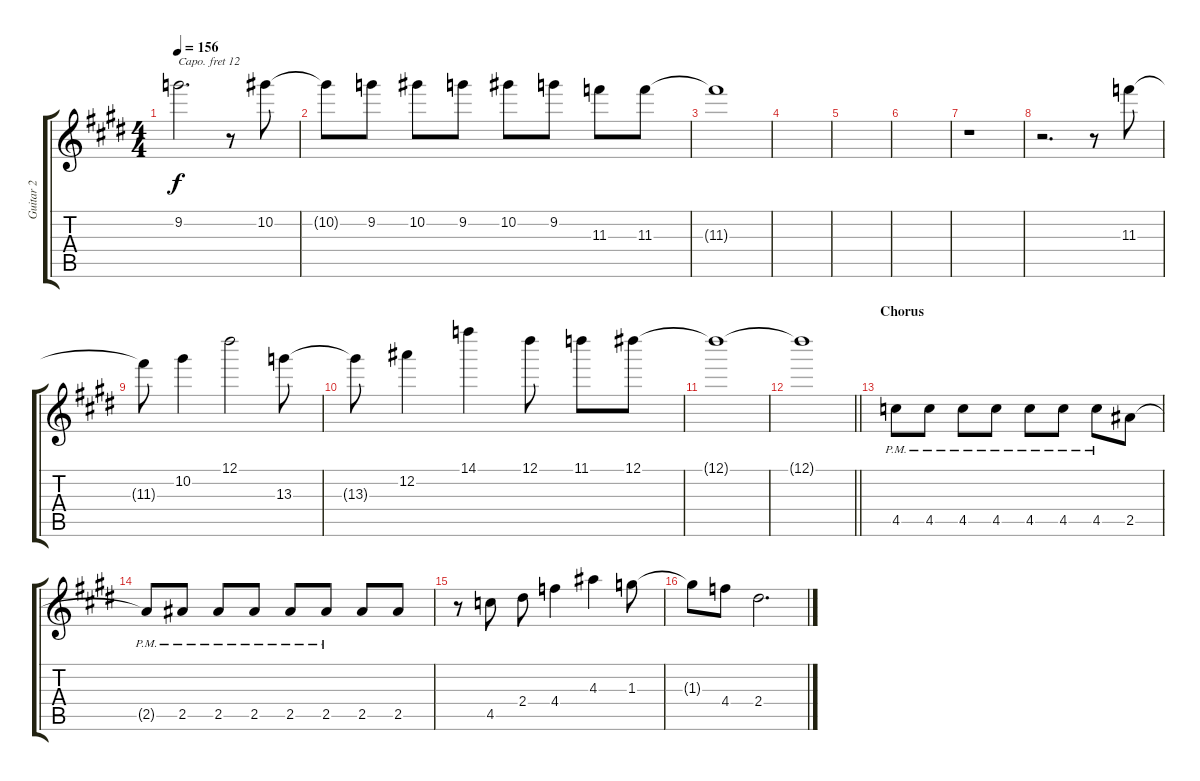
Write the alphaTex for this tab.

\track ("Guitar 2" "Guitar 2") {instrument overdrivenguitar}
\staff {score tabs}
\capo 12
\tuning (Eb4 Bb3 Gb3 Db3 Ab2 Eb2) {hide}
\ts (4 4)
\tempo 156
\clef g2
\ks e
9.2{t}.2{d dy f} r.8 10.2.8 |
\ks c#minor
10.2{t}.8 9.2.8 10.2.8 9.2.8 10.2.8 9.2.8 11.3.8 11.3.8 |
11.3{t}.1 |
|
\ks e
|
\ks c#minor
|
r.1 |
r.2{d} r.8 11.3.8 |
11.3{t}.8 10.2.4 12.1.2 13.3.8 |
13.3{t}.8 12.2.4 14.1.4 12.1.8 11.1.8 12.1.8 |
\ks e
12.1{t}.1 |
\barLineRight lightlight
\ks c#minor
12.1{t}.1 |
\section ("" "Chorus")
4.5{pm}.8 4.5{pm}.8 4.5{pm}.8 4.5{pm}.8 4.5{pm}.8 4.5{pm}.8 4.5{pm}.8 2.5.8 |
\ks e
2.5{pm t}.8 2.5{pm}.8 2.5{pm}.8 2.5{pm}.8 2.5{pm}.8 2.5{pm}.8 2.5.8 2.5.8 |
\ks c#minor
r.8 4.5.8 2.4.8 4.4.4 4.3.4 1.3.8 |
1.3{t}.8 4.4.8 2.4.2{d}
